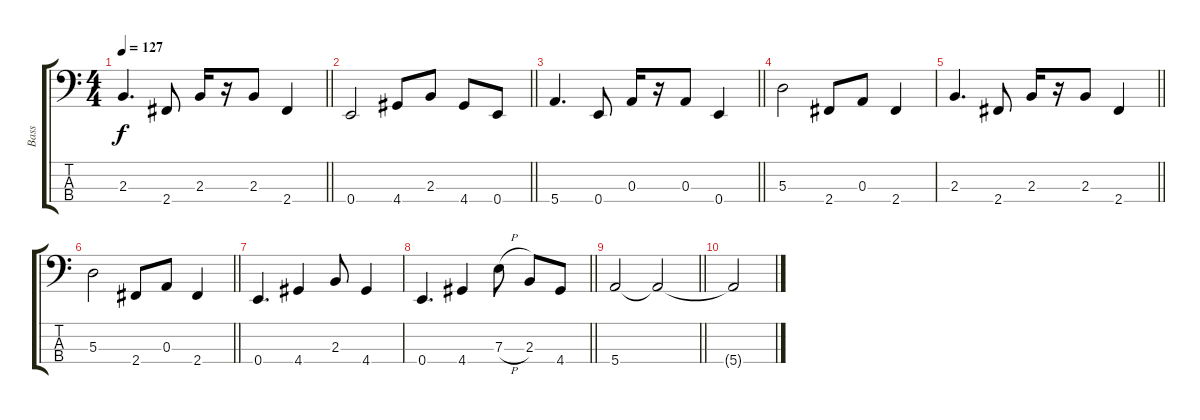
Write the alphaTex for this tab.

\track ("Bass" "Bass") {instrument electricbassfinger}
\staff {score tabs}
\tuning (G2 D2 A1 E1) {hide}
\ts (4 4)
\tempo 127
\clef f4
\barLineRight lightlight
\ks c
2.3.4{d dy f} 2.4.8 2.3.16 r.16 2.3.8 2.4.4 |
\barLineRight lightlight
0.4.2 4.4.8 2.3.8 4.4.8 0.4.8 |
\barLineRight lightlight
5.4.4{d} 0.4.8 0.3.16 r.16 0.3.8 0.4.4 |
5.3.2 2.4.8 0.3.8 2.4.4 |
\barLineRight lightlight
2.3.4{d} 2.4.8 2.3.16 r.16 2.3.8 2.4.4 |
\barLineRight lightlight
5.3.2 2.4.8 0.3.8 2.4.4 |
0.4.4{d} 4.4.4 2.3.8 4.4.4 |
\barLineRight lightlight
0.4.4{d} 4.4.4 7.3{h}.8 2.3.8 4.4.8 |
\barLineRight lightlight
5.4.2 5.4{t}.2 |
5.4{t}.2
